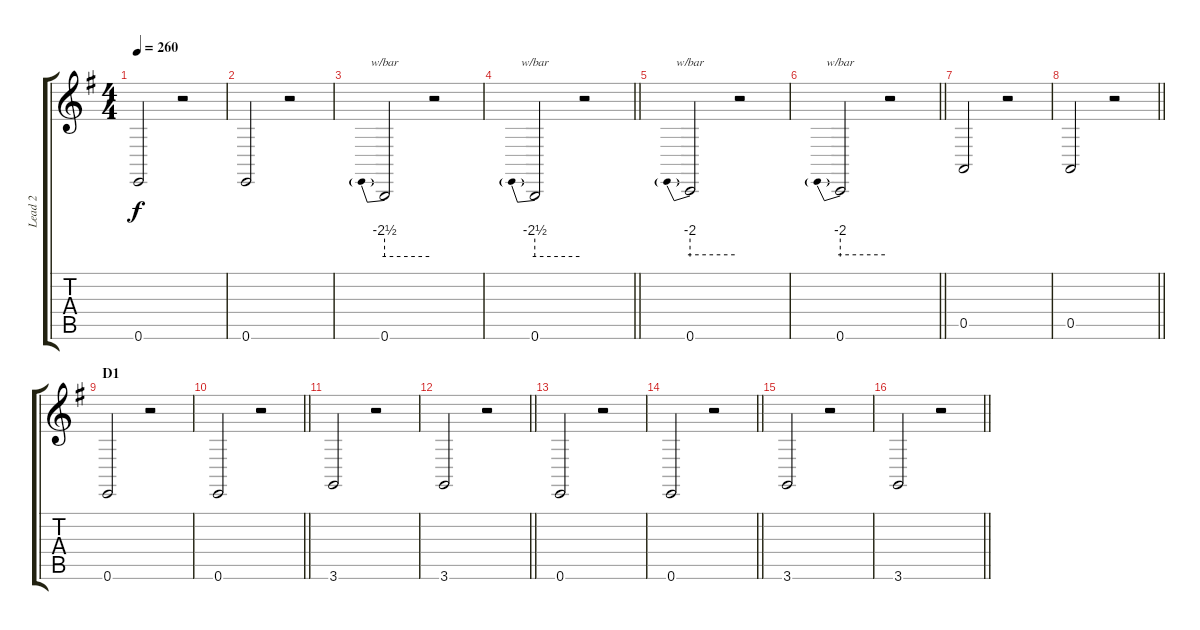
\track ("Lead 2" "Lead 2") {instrument lead2sawtooth}
\staff {score tabs}
\tuning (E4 B3 G3 D3 A2 E2) {hide}
\ts (4 4)
\section ("" "")
\tempo 260
\clef g2
\ks eminor
0.6.2{dy f} r.2 |
0.6.2 r.2 |
0.6.2{tbe (predive default 0 -10 60 -10)} r.2 |
\barLineRight lightlight
0.6.2{tbe (predive default 0 -10 60 -10)} r.2 |
\section ("" "")
0.6.2{tbe (predive default 0 -8 60 -8)} r.2 |
\barLineRight lightlight
0.6.2{tbe (predive default 0 -8 60 -8)} r.2 |
0.5.2 r.2 |
\barLineRight lightlight
0.5.2 r.2 |
\section ("" "D1")
0.6.2 r.2 |
\barLineRight lightlight
0.6.2 r.2 |
3.6.2 r.2 |
\barLineRight lightlight
3.6.2 r.2 |
\section ("" "")
0.6.2 r.2 |
\barLineRight lightlight
0.6.2 r.2 |
3.6.2 r.2 |
\barLineRight lightlight
3.6.2 r.2
